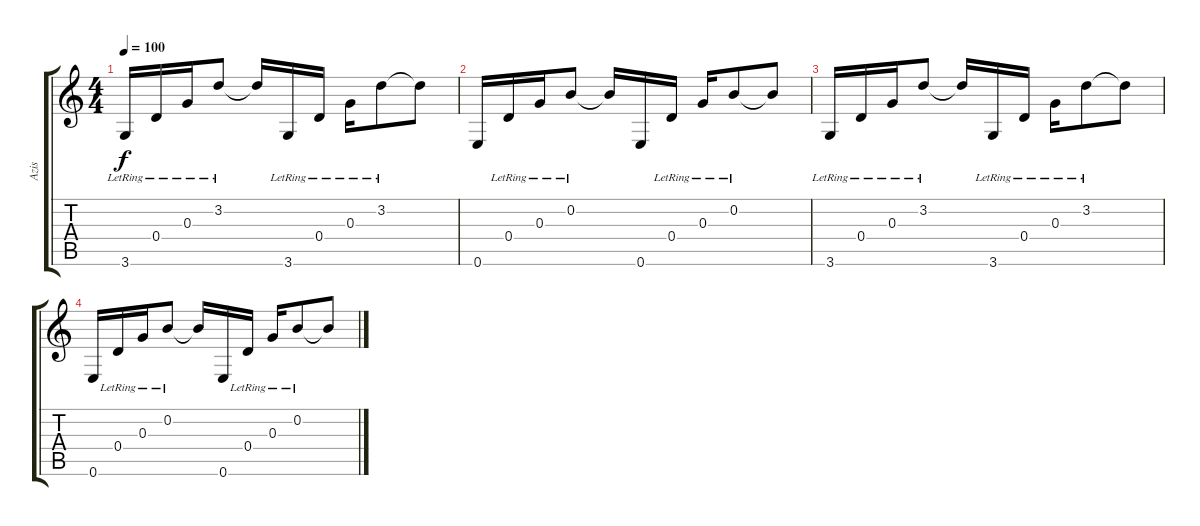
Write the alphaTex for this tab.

\track ("Azis" "Azis") {instrument distortionguitar}
\staff {score tabs}
\tuning (E4 B3 G3 D3 A2 E2) {hide}
\ts (4 4)
\tempo 100
\clef g2
\ks c
3.6{lr}.16{dy f volume 0} 0.4{lr}.16 0.3{lr}.16 3.2{lr}.8 3.2{t}.16 3.6{lr}.16 0.4{lr}.16 0.3{lr}.16 3.2{lr}.8 3.2{t}.8 |
0.6.16 0.4{lr}.16 0.3{lr}.16 0.2{lr}.8 0.2{t}.16 0.6.16 0.4{lr}.16 0.3{lr}.16 0.2{lr}.8 0.2{t}.8 |
3.6{lr}.16 0.4{lr}.16 0.3{lr}.16 3.2{lr}.8 3.2{t}.16 3.6{lr}.16 0.4{lr}.16 0.3{lr}.16 3.2{lr}.8 3.2{t}.8 |
0.6.16 0.4{lr}.16 0.3{lr}.16 0.2{lr}.8 0.2{t}.16 0.6.16 0.4{lr}.16 0.3{lr}.16 0.2{lr}.8 0.2{t}.8
